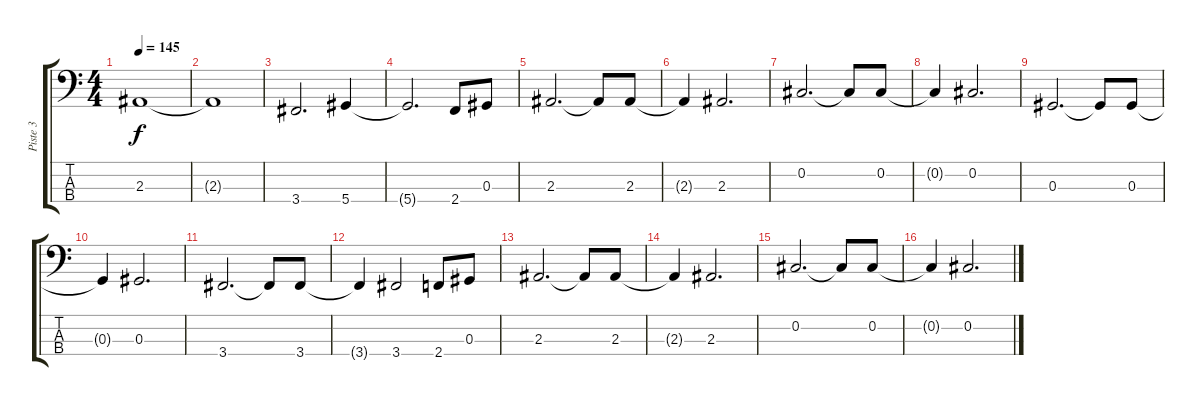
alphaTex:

\track ("Piste 3" "Piste 3") {instrument acousticbass}
\staff {score tabs}
\tuning (Gb2 Db2 Ab1 Eb1) {hide}
\ts (4 4)
\tempo 145
\clef f4
\ks c
2.3.1{dy f} |
2.3{t}.1 |
3.4.2{d} 5.4.4 |
5.4{t}.2{d} 2.4.8 0.3.8 |
2.3.2{d} 2.3{t}.8 2.3.8 |
2.3{t}.4 2.3.2{d} |
0.2.2{d} 0.2{t}.8 0.2.8 |
0.2{t}.4 0.2.2{d} |
0.3.2{d} 0.3{t}.8 0.3.8 |
0.3{t}.4 0.3.2{d} |
3.4.2{d} 3.4{t}.8 3.4.8 |
3.4{t}.4 3.4.2 2.4.8 0.3.8 |
2.3.2{d} 2.3{t}.8 2.3.8 |
2.3{t}.4 2.3.2{d} |
0.2.2{d} 0.2{t}.8 0.2.8 |
0.2{t}.4 0.2.2{d}
